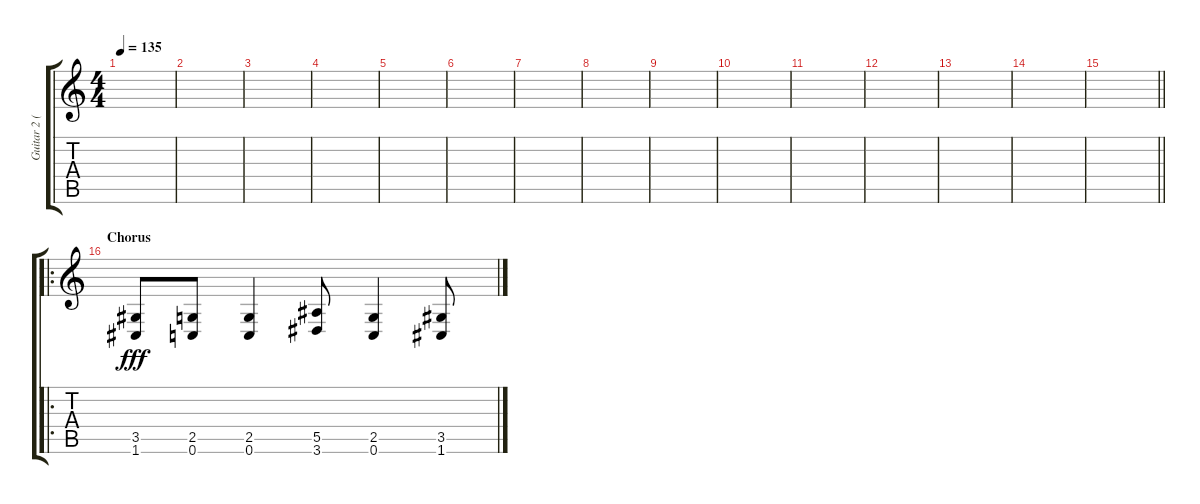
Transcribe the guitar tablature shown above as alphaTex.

\track ("Guitar 2 (J-P)" "Guitar 2 (") {instrument distortionguitar}
\staff {score tabs}
\tuning (C4 G3 Eb3 Bb2 F2 C2) {hide}
\ts (4 4)
\tempo 135
\clef g2
\ks c
|
|
|
|
|
|
|
|
|
|
|
|
|
|
\barLineRight lightlight
|
\ro
\section ("" "Chorus")
(3.5 1.6).8{dy fff} (2.5 0.6).8 (2.5 0.6).4 (5.5 3.6).8 (2.5 0.6).4 (3.5 1.6).8
